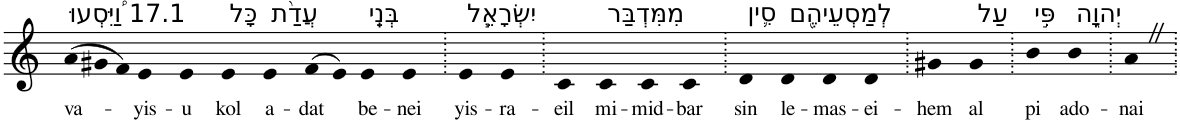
**kern	**text
*part1	*part1
*staff1	*staff1
*I"Piano	*
*I'Pno	*
*clefG2	*
*k[]	*
=1	=1
!LO:TX:a:t=17.1 וַ֠יִּסְעוּ	!
!	!LO:LY:b
(>12a	va-
12g#X	.
12f)	.
!	!LO:LY:b
4e	-yis-
!	!LO:LY:b
4e	-u
!LO:TX:a:t=כָּל	!
!	!LO:LY:b
4e	kol
!LO:TX:a:t=עֲדַ֨ת	!
!	!LO:LY:b
4e	a-
!	!LO:LY:b
(>8f	-dat
8e)	.
!LO:TX:a:t=בְּנֵֽי	!
!	!LO:LY:b
4e	be-
!	!LO:LY:b
4e	-nei
=2.	=2.
!LO:TX:a:t=יִשְׂרָאֵ֧ל	!
!	!LO:LY:b
4e	yis-
!	!LO:LY:b
4e	-ra-
=3.	=3.
!	!LO:LY:b
4c	-eil
!LO:TX:a:t=מִמִּדְבַּר	!
!	!LO:LY:b
4c	mi-
!	!LO:LY:b
4c	-mid-
!	!LO:LY:b
4c	-bar
=4.	=4.
!LO:TX:a:t=סִ֛ין	!
!	!LO:LY:b
4d	sin
!LO:TX:a:t=לְמַסְעֵיהֶ֖ם	!
!	!LO:LY:b
4d	le-
!	!LO:LY:b
4d	-mas-
!	!LO:LY:b
4d	-ei-
=5.	=5.
!	!LO:LY:b
4g#X	-hem
!LO:TX:a:t=עַל	!
!	!LO:LY:b
4g#	al
=6.	=6.
!LO:TX:a:t=פִּ֣י	!
!	!LO:LY:b
4b	pi
!LO:TX:a:t=יְהוָ֑ה	!
!	!LO:LY:b
4b	ado-
=7.	=7.
!	!LO:LY:b
4aZ	-nai
=.	=.
*-	*-
